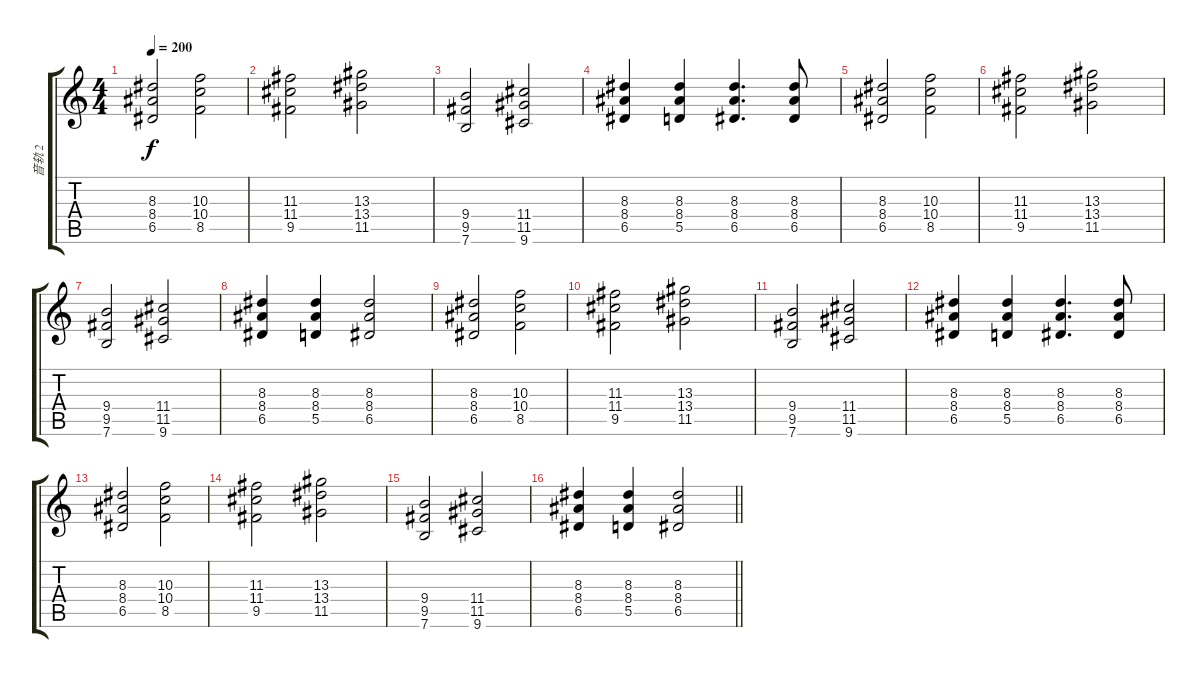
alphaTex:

\track ("音轨 2" "音轨 2") {instrument overdrivenguitar}
\staff {score tabs}
\tuning (E4 B3 G3 D3 A2 E2) {hide}
\ts (4 4)
\tempo 200
\clef g2
\ks c
(8.3 8.4 6.5).2{dy f} (10.3 10.4 8.5).2 |
(11.3 11.4 9.5).2 (13.3 13.4 11.5).2 |
(9.4 9.5 7.6).2 (11.4 11.5 9.6).2 |
(8.3 8.4 6.5).4 (8.3 8.4 5.5).4 (8.3 8.4 6.5).4{d} (8.3 8.4 6.5).8 |
(8.3 8.4 6.5).2 (10.3 10.4 8.5).2 |
(11.3 11.4 9.5).2 (13.3 13.4 11.5).2 |
(9.4 9.5 7.6).2 (11.4 11.5 9.6).2 |
(8.3 8.4 6.5).4 (8.3 8.4 5.5).4 (8.3 8.4 6.5).2 |
(8.3 8.4 6.5).2 (10.3 10.4 8.5).2 |
(11.3 11.4 9.5).2 (13.3 13.4 11.5).2 |
(9.4 9.5 7.6).2 (11.4 11.5 9.6).2 |
(8.3 8.4 6.5).4 (8.3 8.4 5.5).4 (8.3 8.4 6.5).4{d} (8.3 8.4 6.5).8 |
(8.3 8.4 6.5).2 (10.3 10.4 8.5).2 |
(11.3 11.4 9.5).2 (13.3 13.4 11.5).2 |
(9.4 9.5 7.6).2 (11.4 11.5 9.6).2 |
\barLineRight lightlight
(8.3 8.4 6.5).4 (8.3 8.4 5.5).4 (8.3 8.4 6.5).2
